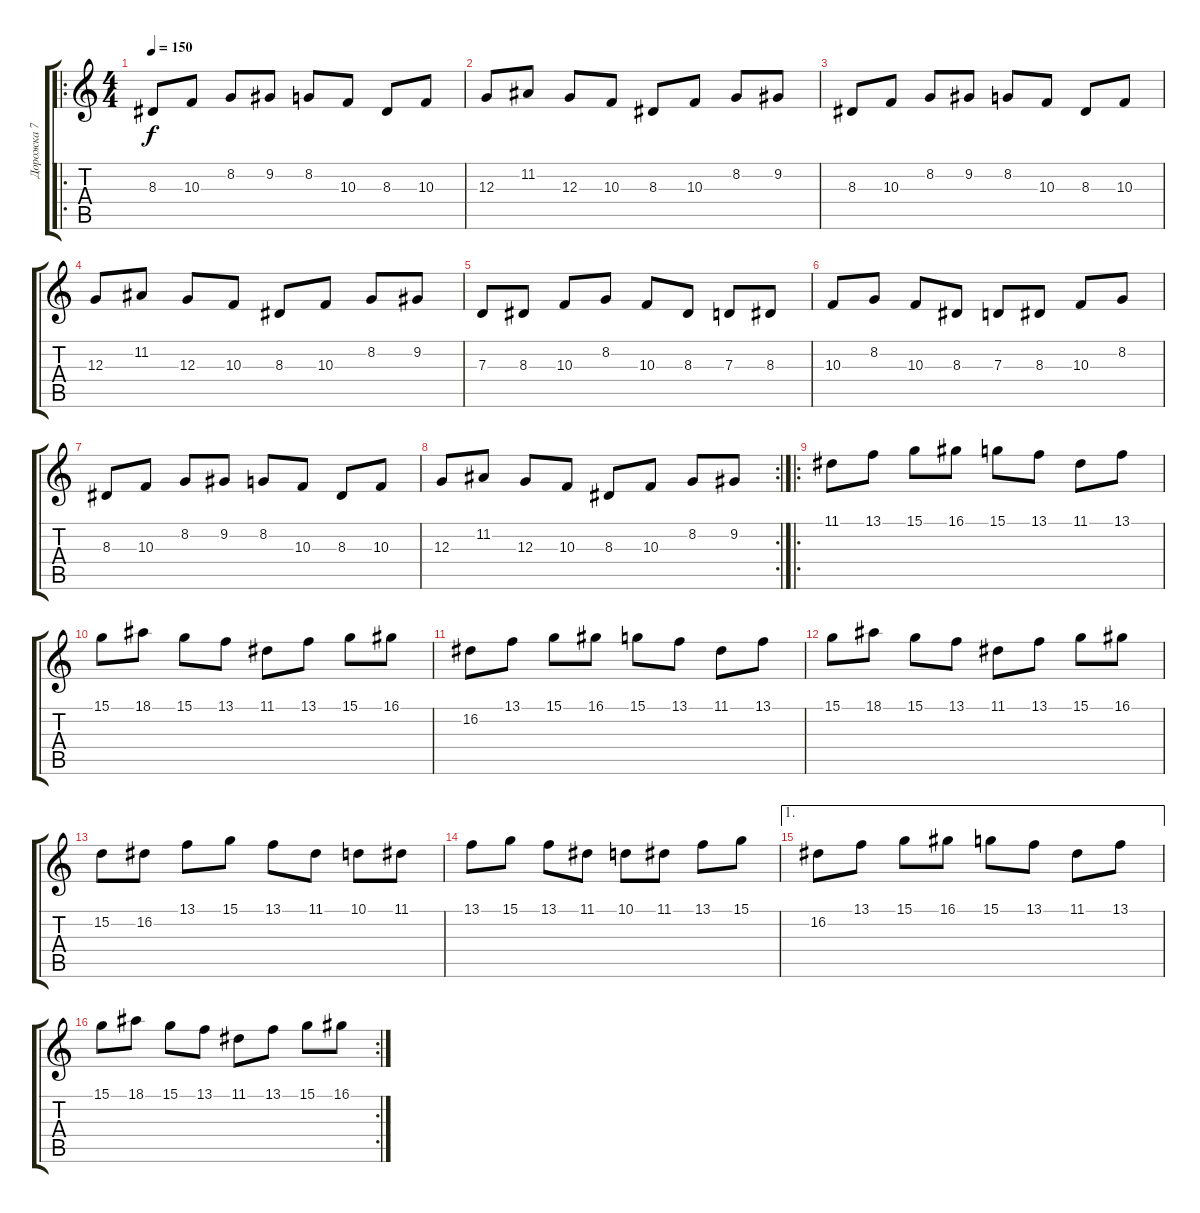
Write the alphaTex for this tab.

\track ("Дорожка 7" "Дорожка 7") {instrument acousticgrandpiano}
\staff {score tabs}
\tuning (E4 B3 G3 D3 A2 E2) {hide}
\ro
\ts (4 4)
\tempo 150
\clef g2
\ks c
8.3.8{dy f} 10.3.8 8.2.8 9.2.8 8.2.8 10.3.8 8.3.8 10.3.8 |
12.3.8 11.2.8 12.3.8 10.3.8 8.3.8 10.3.8 8.2.8 9.2.8 |
8.3.8 10.3.8 8.2.8 9.2.8 8.2.8 10.3.8 8.3.8 10.3.8 |
12.3.8 11.2.8 12.3.8 10.3.8 8.3.8 10.3.8 8.2.8 9.2.8 |
7.3.8 8.3.8 10.3.8 8.2.8 10.3.8 8.3.8 7.3.8 8.3.8 |
10.3.8 8.2.8 10.3.8 8.3.8 7.3.8 8.3.8 10.3.8 8.2.8 |
8.3.8 10.3.8 8.2.8 9.2.8 8.2.8 10.3.8 8.3.8 10.3.8 |
\rc 2
12.3.8 11.2.8 12.3.8 10.3.8 8.3.8 10.3.8 8.2.8 9.2.8 |
\ro
11.1.8 13.1.8 15.1.8 16.1.8 15.1.8 13.1.8 11.1.8 13.1.8 |
15.1.8 18.1.8 15.1.8 13.1.8 11.1.8 13.1.8 15.1.8 16.1.8 |
16.2.8 13.1.8 15.1.8 16.1.8 15.1.8 13.1.8 11.1.8 13.1.8 |
15.1.8 18.1.8 15.1.8 13.1.8 11.1.8 13.1.8 15.1.8 16.1.8 |
15.2.8 16.2.8 13.1.8 15.1.8 13.1.8 11.1.8 10.1.8 11.1.8 |
13.1.8 15.1.8 13.1.8 11.1.8 10.1.8 11.1.8 13.1.8 15.1.8 |
\ae 1
16.2.8 13.1.8 15.1.8 16.1.8 15.1.8 13.1.8 11.1.8 13.1.8 |
\rc 2
15.1.8 18.1.8 15.1.8 13.1.8 11.1.8 13.1.8 15.1.8 16.1.8
